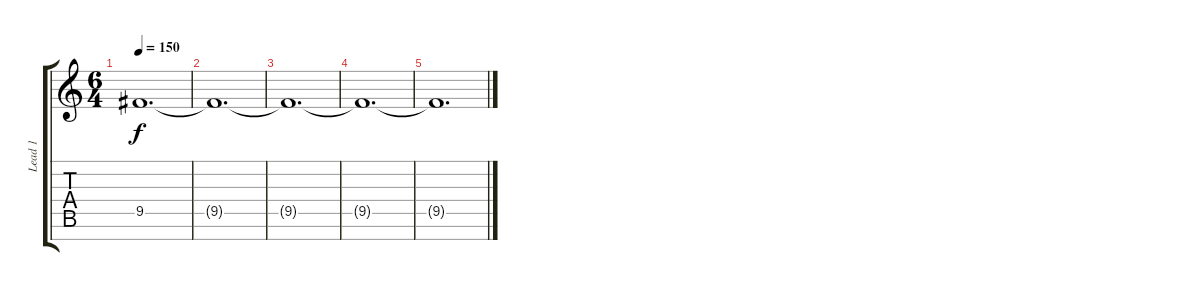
\track ("Lead 1" "Lead 1") {instrument distortionguitar}
\staff {score tabs}
\tuning (E4 B3 G3 D3 A2 E2 B1) {hide}
\ts (6 4)
\tempo 150
\clef g2
\ks c
9.5{t}.1{d dy f} |
9.5{t}.1{d} |
9.5{t}.1{d} |
9.5{t}.1{d} |
9.5{t}.1{d}
